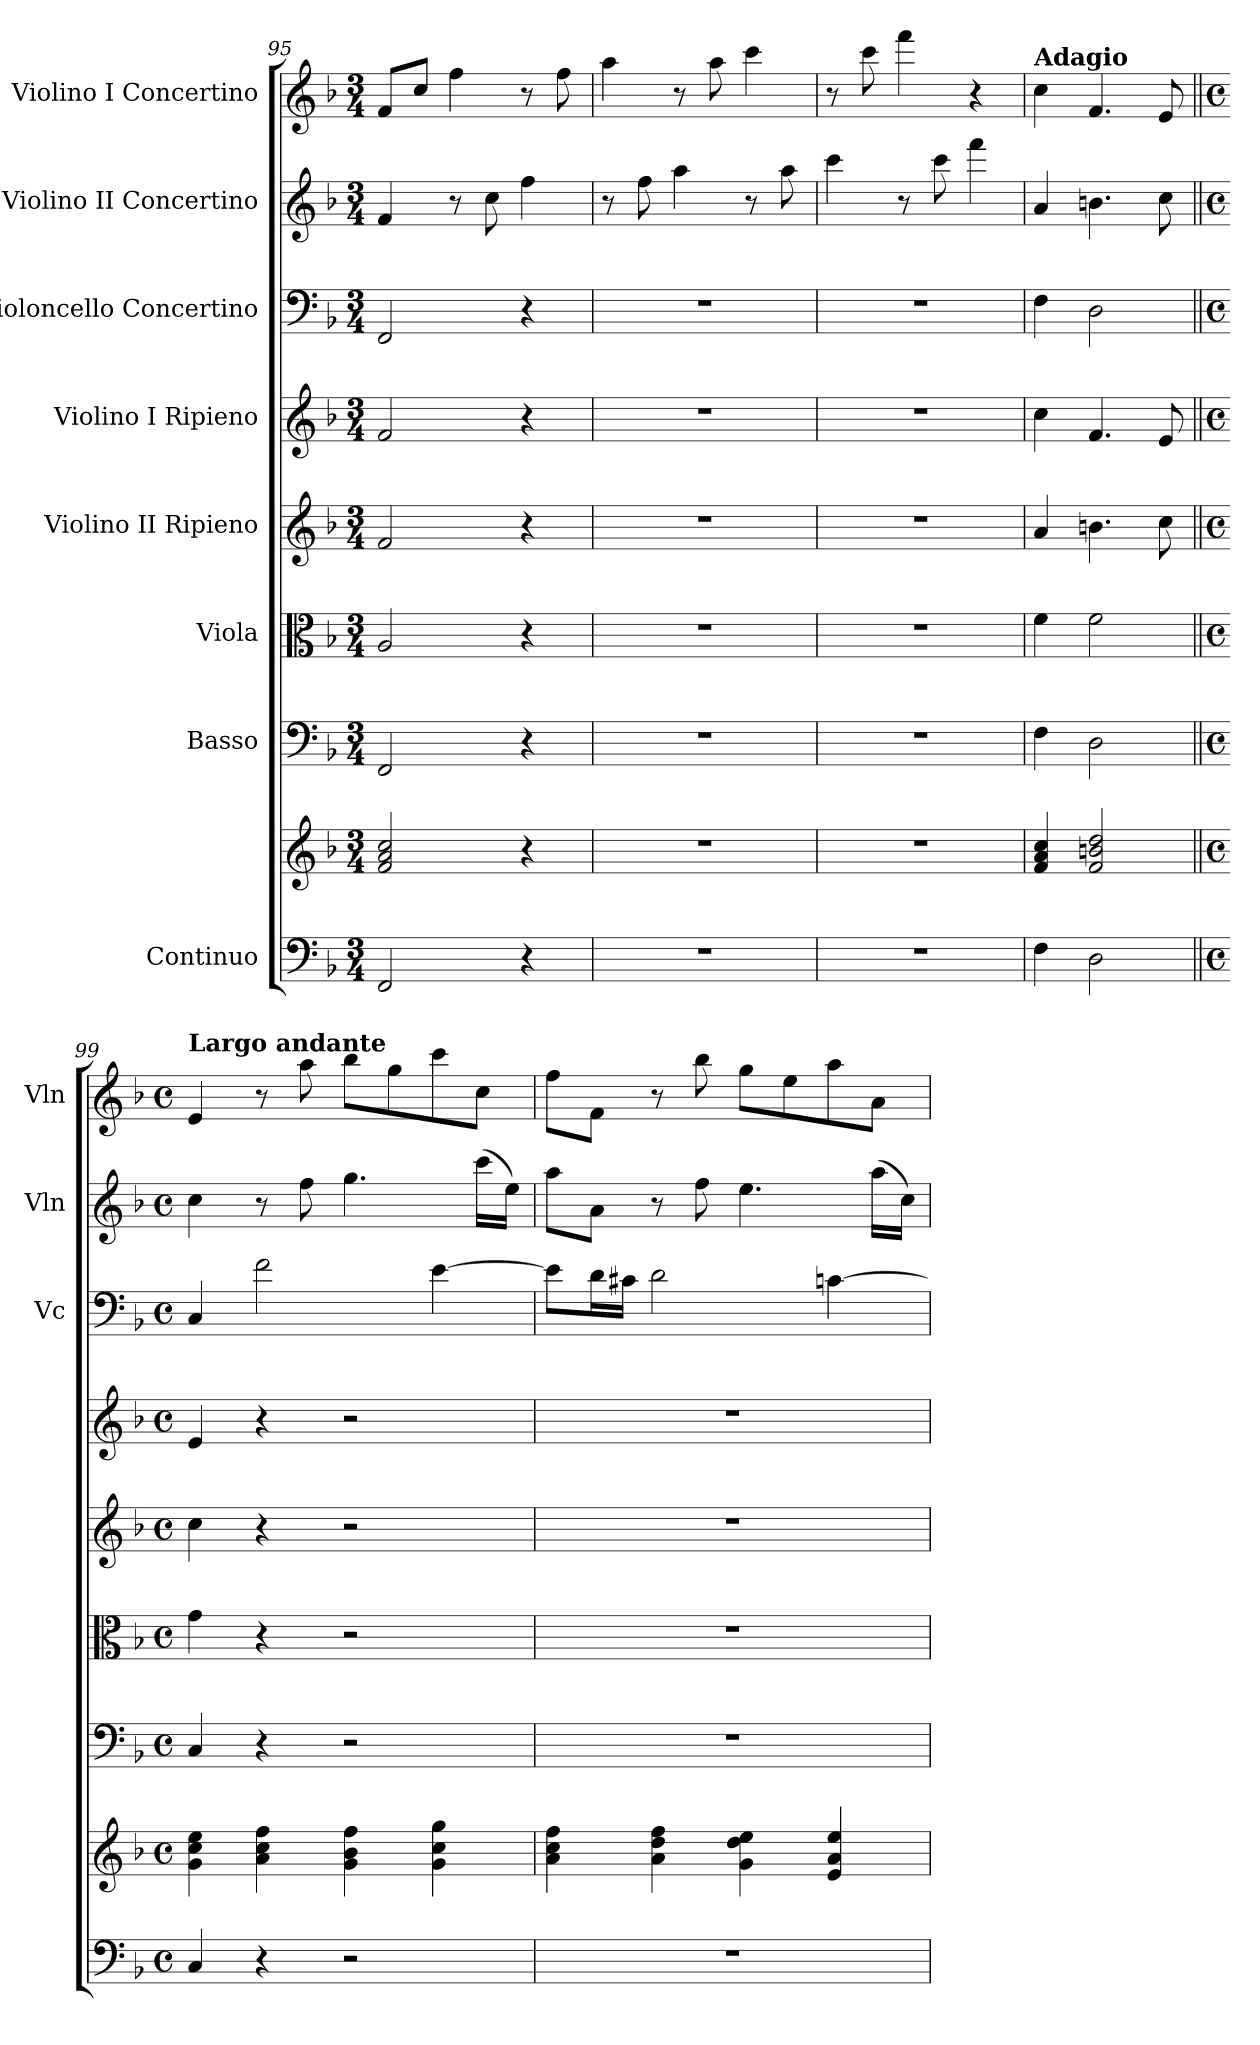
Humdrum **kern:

**kern	**kern	**kern	**kern	**kern	**kern	**kern	**kern	**kern
*part8	*part8	*part7	*part6	*part5	*part4	*part3	*part2	*part1
*staff9	*staff8	*staff7	*staff6	*staff5	*staff4	*staff3	*staff2	*staff1
*I"Continuo	*	*I"Basso	*I"Viola	*I"Violino II Ripieno	*I"Violino I Ripieno	*I"Violoncello Concertino	*I"Violino II Concertino	*I"Violino I Concertino
*	*	*	*	*	*	*I'Vc	*I'Vln	*I'Vln
*clefF4	*clefG2	*clefF4	*clefC3	*clefG2	*clefG2	*clefF4	*clefG2	*clefG2
*k[b-]	*k[b-]	*k[b-]	*k[b-]	*k[b-]	*k[b-]	*k[b-]	*k[b-]	*k[b-]
*M3/4	*M3/4	*M3/4	*M3/4	*M3/4	*M3/4	*M3/4	*M3/4	*M3/4
=95	=95	=95	=95	=95	=95	=95	=95	=95
2FF/	2f/ 2a/ 2cc/	2FF/	2A/	2f/	2f/	2FF/	4f/	8f/L
.	.	.	.	.	.	.	.	8cc/J
.	.	.	.	.	.	.	8r	4ff\
.	.	.	.	.	.	.	8cc\	.
4r	4r	4r	4r	4r	4r	4r	4ff\	8r
.	.	.	.	.	.	.	.	8ff\
=96	=96	=96	=96	=96	=96	=96	=96	=96
2.r	2.r	2.r	2.r	2.r	2.r	2.r	8r	4aa\
.	.	.	.	.	.	.	8ff\	.
.	.	.	.	.	.	.	4aa\	8r
.	.	.	.	.	.	.	.	8aa\
.	.	.	.	.	.	.	8r	4ccc\
.	.	.	.	.	.	.	8aa\	.
=97	=97	=97	=97	=97	=97	=97	=97	=97
2.r	2.r	2.r	2.r	2.r	2.r	2.r	4ccc\	8r
.	.	.	.	.	.	.	.	8ccc\
.	.	.	.	.	.	.	8r	4fff\
.	.	.	.	.	.	.	8ccc\	.
.	.	.	.	.	.	.	4fff\	4r
=98	=98	=98	=98	=98	=98	=98	=98	=98
!	!	!	!	!	!	!	!	!LO:TX:a:B:t=Adagio
4F\	4f/ 4a/ 4cc/	4F\	4f\	4a/	4cc\	4F\	4a/	4cc\
2D\	2f/ 2bn/ 2dd/	2D\	2f\	4.bn\	4.f/	2D\	4.bn\	4.f/
.	.	.	.	8cc\	8e/	.	8cc\	8e/
=99||	=99||	=99||	=99||	=99||	=99||	=99||	=99||	=99||
*M4/4	*M4/4	*M4/4	*M4/4	*M4/4	*M4/4	*M4/4	*M4/4	*M4/4
*met(c)	*met(c)	*met(c)	*met(c)	*met(c)	*met(c)	*met(c)	*met(c)	*met(c)
!	!	!	!	!	!	!	!	!LO:TX:a:B:t=Largo andante
4C/	4g\ 4cc\ 4ee\	4C/	4g\	4cc\	4e/	4C/	4cc\	4e/
4r	4a\ 4cc\ 4ff\	4r	4r	4r	4r	2f\	8r	8r
.	.	.	.	.	.	.	8ff\	8aa\
2r	4g\ 4b-\ 4ff\	2r	2r	2r	2r	.	4.gg\	8bb-\L
.	.	.	.	.	.	.	.	8gg\
.	4g\ 4cc\ 4gg\	.	.	.	.	[4e\	.	8ccc\
.	.	.	.	.	.	.	(>16ccc\LL	8cc\J
.	.	.	.	.	.	.	16ee\JJ)	.
=100	=100	=100	=100	=100	=100	=100	=100	=100
1r	4a\ 4cc\ 4ff\	1r	1r	1r	1r	8e\L]	8aa\L	8ff\L
.	.	.	.	.	.	16d\L	8a\J	8f\J
.	.	.	.	.	.	16c#X\JJ	.	.
.	4a\ 4dd\ 4ff\	.	.	.	.	2d\	8r	8r
.	.	.	.	.	.	.	8ff\	8bb-\
.	4g\ 4dd\ 4ee\	.	.	.	.	.	4.ee\	8gg\L
.	.	.	.	.	.	.	.	8ee\
.	4e/ 4a/ 4ee/	.	.	.	.	[4cn\	.	8aa\
.	.	.	.	.	.	.	(>16aa\LL	8a\J
.	.	.	.	.	.	.	16cc\JJ)	.
=	=	=	=	=	=	=	=	=
*-	*-	*-	*-	*-	*-	*-	*-	*-
